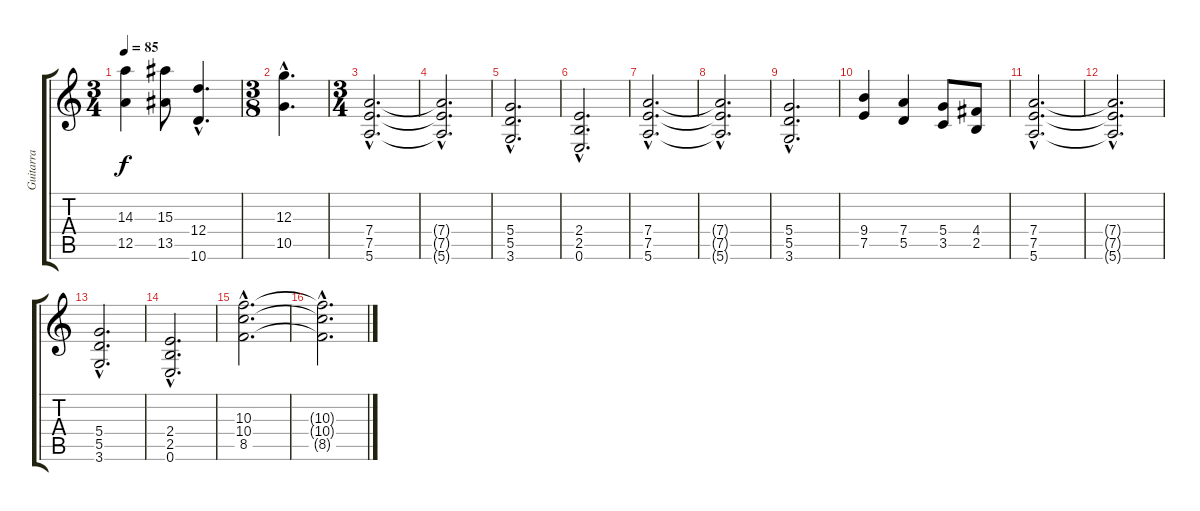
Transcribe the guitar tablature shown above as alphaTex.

\track ("Guitarra" "Guitarra") {instrument overdrivenguitar}
\staff {score tabs}
\tuning (E4 B3 G3 D3 A2 E2) {hide}
\ts (3 4)
\tempo 85
\clef g2
\ks c
(14.3 12.5).4{dy f} (15.3 13.5).8 (12.4{hac} 10.6{hac}).4{d} |
\ts (3 8)
(12.3{hac} 10.5{hac}).4{d} |
\ts (3 4)
(7.4{hac} 7.5{hac} 5.6{hac}).2{d} |
(7.4{hac t} 7.5{hac t} 5.6{hac t}).2{d} |
(5.4{hac} 5.5{hac} 3.6{hac}).2{d} |
(2.4{hac} 2.5{hac} 0.6{hac}).2{d} |
(7.4{hac} 7.5{hac} 5.6{hac}).2{d} |
(7.4{hac t} 7.5{hac t} 5.6{hac t}).2{d} |
(5.4{hac} 5.5{hac} 3.6{hac}).2{d} |
(9.4 7.5).4 (7.4 5.5).4 (5.4 3.5).8 (4.4 2.5).8 |
(7.4{hac} 7.5{hac} 5.6{hac}).2{d} |
(7.4{hac t} 7.5{hac t} 5.6{hac t}).2{d} |
(5.4{hac} 5.5{hac} 3.6{hac}).2{d} |
(2.4{hac} 2.5{hac} 0.6{hac}).2{d} |
(10.3{hac} 10.4{hac} 8.5{hac}).2{d} |
(10.3{hac t} 10.4{hac t} 8.5{hac t}).2{d}
